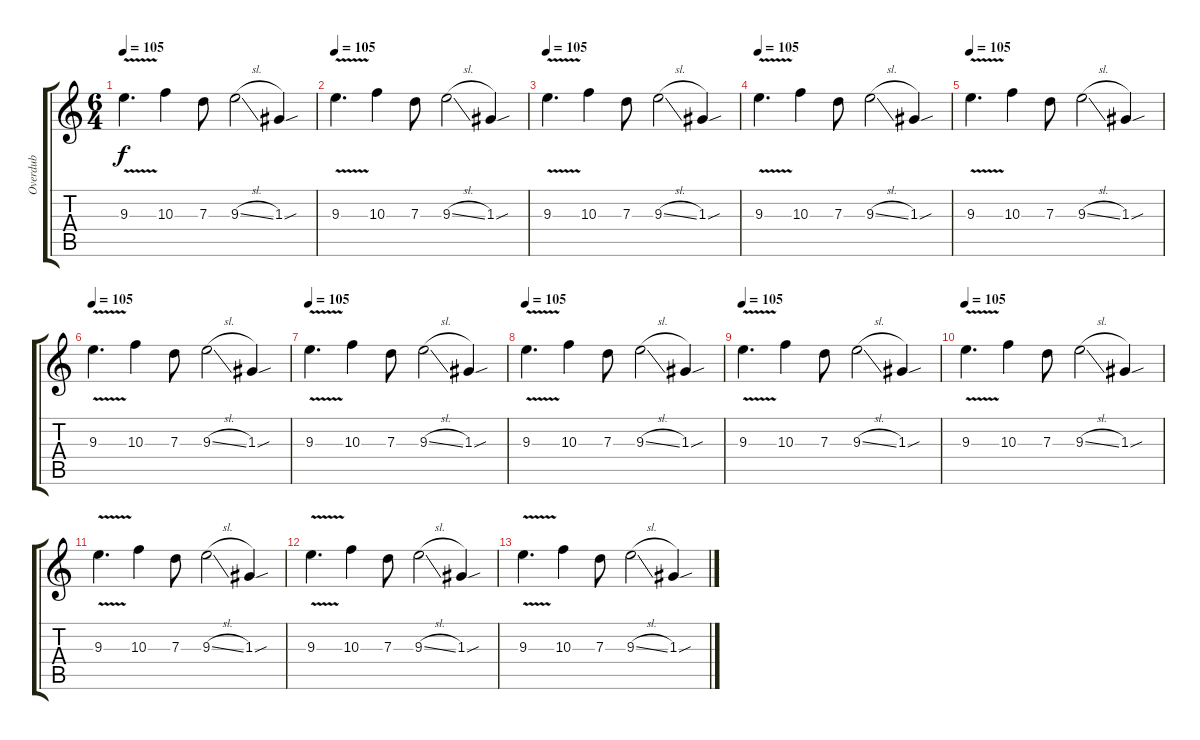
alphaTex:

\track ("Overdub" "Overdub") {instrument distortionguitar}
\staff {score tabs}
\tuning (E4 B3 G3 D3 A2 E2) {hide}
\ts (6 4)
\tempo 105
\clef g2
\ks c
9.3{v}.4{d dy f volume 16 instrument distortionguitar} 10.3.4 7.3.8 9.3{sl}.2 1.3{sou}.4 |
\tempo 105
9.3{v}.4{d volume 16 instrument distortionguitar} 10.3.4 7.3.8 9.3{sl}.2 1.3{sou}.4 |
\tempo 105
9.3{v}.4{d volume 16 instrument distortionguitar} 10.3.4 7.3.8 9.3{sl}.2 1.3{sou}.4 |
\tempo 105
9.3{v}.4{d volume 16 instrument distortionguitar} 10.3.4 7.3.8 9.3{sl}.2 1.3{sou}.4 |
\tempo 105
9.3{v}.4{d volume 16 instrument distortionguitar} 10.3.4 7.3.8 9.3{sl}.2 1.3{sou}.4 |
\tempo 105
9.3{v}.4{d volume 16 instrument distortionguitar} 10.3.4 7.3.8 9.3{sl}.2 1.3{sou}.4 |
\tempo 105
9.3{v}.4{d volume 16 instrument distortionguitar} 10.3.4 7.3.8 9.3{sl}.2 1.3{sou}.4 |
\tempo 105
9.3{v}.4{d volume 16 instrument distortionguitar} 10.3.4 7.3.8 9.3{sl}.2 1.3{sou}.4 |
\tempo 105
9.3{v}.4{d volume 16 instrument distortionguitar} 10.3.4 7.3.8 9.3{sl}.2 1.3{sou}.4 |
\tempo 105
9.3{v}.4{d volume 16 instrument distortionguitar} 10.3.4 7.3.8 9.3{sl}.2 1.3{sou}.4 |
9.3{v}.4{d volume 16 instrument distortionguitar} 10.3.4 7.3.8 9.3{sl}.2 1.3{sou}.4 |
9.3{v}.4{d volume 16 instrument distortionguitar} 10.3.4 7.3.8 9.3{sl}.2 1.3{sou}.4 |
9.3{v}.4{d volume 16 instrument distortionguitar} 10.3.4 7.3.8 9.3{sl}.2 1.3{sou}.4
